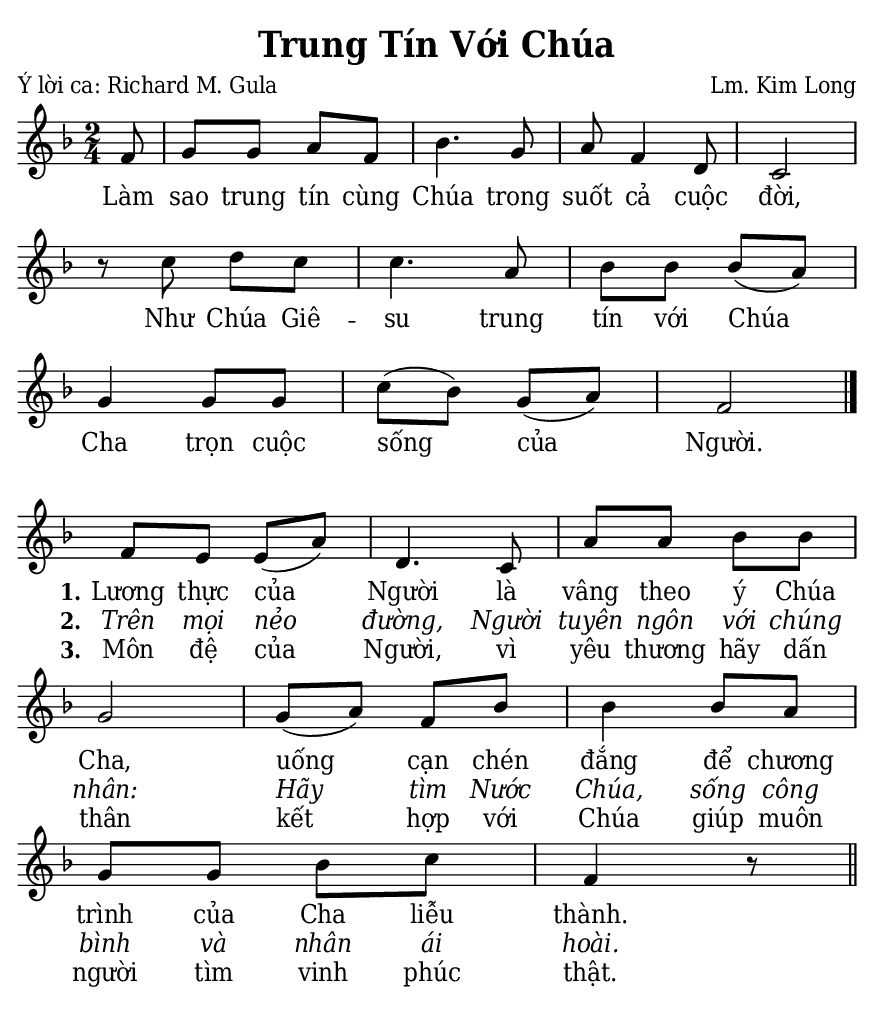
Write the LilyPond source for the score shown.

% Cài đặt chung
\version "2.24.3"
\include "english.ly"

\header {
  title = "Trung Tín Với Chúa"
  poet = "Ý lời ca: Richard M. Gula"
  composer = "Lm. Kim Long"
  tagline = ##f
}

% Nhạc
nhacPhanMot = \relative c' {
  \key f \major
  \time 2/4
  \partial 8 f8 |
  g g a f |
  bf4. g8 |
  a f4 d8 |
  c2 |
  r8 c' d c |
  c4. a8 |
  bf bf bf (a) |
  g4 g8 g |
  c (bf) g (a) |
  f2 \bar "|."
}

nhacPhanHai = \relative c' {
  \key f \major
  \time 2/4
  f8 e e (a) |
  d,4. c8 |
  a' a bf bf |
  g2 |
  g8 (a) f bf |
  bf4 bf8 a |
  g g bf c |
  f,4 r8 \bar "||"
}

% Lời
loiPhanMot = \lyricmode {
  Làm sao trung tín cùng Chúa trong suốt cả cuộc đời,
  Như Chúa Giê -- su trung tín với Chúa Cha trọn cuộc sống của Người.
}

loiPhanHai = \lyricmode {
  <<
    {
      \set stanza = "1."
      Lương thực của Người là vâng theo ý Chúa Cha,
      uống cạn chén đắng để chương trình của Cha liễu thành.
    }
    \new Lyrics {
	    \set associatedVoice = "beSop"
	    \set stanza = "2."
      \override Lyrics.LyricText.font-shape = #'italic
      Trên mọi nẻo đường, Người tuyên ngôn với chúng nhân:
      Hãy tìm Nước Chúa, sống công bình và nhân ái hoài.
    }
    \new Lyrics {
	    \set associatedVoice = "beSop"
	    \set stanza = "3."
      Môn đệ của Người, vì yêu thương hãy dấn thân kết hợp với Chúa
      giúp muôn người tìm vinh phúc thật.
    }
  >>
}

% Dàn trang
\paper {
  #(set-paper-size "a5")
  top-margin = 3\mm
  bottom-margin = 3\mm
  left-margin = 3\mm
  right-margin = 3\mm
  indent = #0
  #(define fonts
	 (make-pango-font-tree "Deja Vu Serif Condensed"
	 		       "Deja Vu Serif Condensed"
			       "Deja Vu Serif Condensed"
			       (/ 20 20)))
  print-page-number = ##f
}

\score {
  <<
    \new Staff <<
        \clef treble
        \new Voice = beSop {
          \nhacPhanMot
        }
      \new Lyrics \lyricsto beSop \loiPhanMot
    >>
  >>
  \layout {
    \override Lyrics.LyricSpace.minimum-distance = #1.2
    \override Score.BarNumber.break-visibility = ##(#f #f #f)
    \override Score.SpacingSpanner.uniform-stretching = ##t
    ragged-last = ##f
  }
}

\score {
  <<
    \new Staff <<
        \clef treble
        \new Voice = beSop {
          \nhacPhanHai
        }
      \new Lyrics \lyricsto beSop \loiPhanHai
    >>
  >>
  \layout {
    \override Staff.TimeSignature.transparent = ##t
    \override Lyrics.LyricSpace.minimum-distance = #1.2
    \override Score.BarNumber.break-visibility = ##(#f #f #f)
    \override Score.SpacingSpanner.uniform-stretching = ##t
    ragged-last = ##f
  }
}
